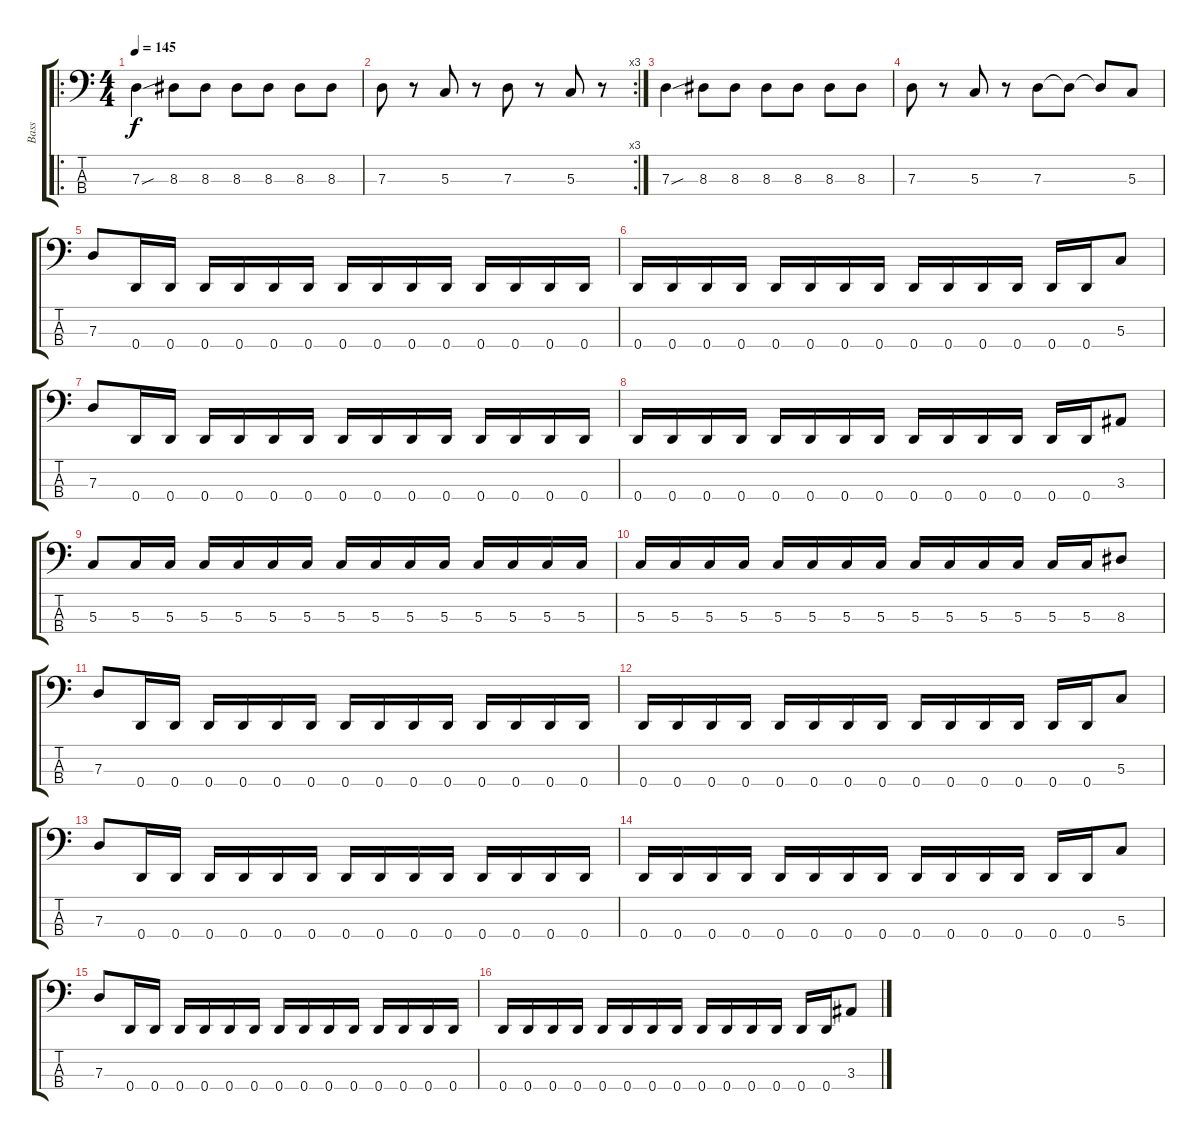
\track ("Bass" "Bass") {instrument electricbasspick}
\staff {score tabs}
\tuning (F2 C2 G1 D1) {hide}
\ro
\ts (4 4)
\tempo 145
\clef f4
\ks c
7.3{sou}.4{dy f instrument electricbasspick} 8.3.8 8.3.8 8.3.8 8.3.8 8.3.8 8.3.8 |
\rc 3
7.3.8 r.8 5.3.8 r.8 7.3.8 r.8 5.3.8 r.8 |
7.3{sou}.4 8.3.8 8.3.8 8.3.8 8.3.8 8.3.8 8.3.8 |
7.3.8 r.8 5.3.8 r.8 7.3.8 7.3{t}.8 7.3{t}.8 5.3.8 |
7.3.8 0.4.16 0.4.16 0.4.16 0.4.16 0.4.16 0.4.16 0.4.16 0.4.16 0.4.16 0.4.16 0.4.16 0.4.16 0.4.16 0.4.16 |
0.4.16 0.4.16 0.4.16 0.4.16 0.4.16 0.4.16 0.4.16 0.4.16 0.4.16 0.4.16 0.4.16 0.4.16 0.4.16 0.4.16 5.3.8 |
7.3.8 0.4.16 0.4.16 0.4.16 0.4.16 0.4.16 0.4.16 0.4.16 0.4.16 0.4.16 0.4.16 0.4.16 0.4.16 0.4.16 0.4.16 |
0.4.16 0.4.16 0.4.16 0.4.16 0.4.16 0.4.16 0.4.16 0.4.16 0.4.16 0.4.16 0.4.16 0.4.16 0.4.16 0.4.16 3.3.8 |
5.3.8 5.3.16 5.3.16 5.3.16 5.3.16 5.3.16 5.3.16 5.3.16 5.3.16 5.3.16 5.3.16 5.3.16 5.3.16 5.3.16 5.3.16 |
5.3.16 5.3.16 5.3.16 5.3.16 5.3.16 5.3.16 5.3.16 5.3.16 5.3.16 5.3.16 5.3.16 5.3.16 5.3.16 5.3.16 8.3.8 |
7.3.8 0.4.16 0.4.16 0.4.16 0.4.16 0.4.16 0.4.16 0.4.16 0.4.16 0.4.16 0.4.16 0.4.16 0.4.16 0.4.16 0.4.16 |
0.4.16 0.4.16 0.4.16 0.4.16 0.4.16 0.4.16 0.4.16 0.4.16 0.4.16 0.4.16 0.4.16 0.4.16 0.4.16 0.4.16 5.3.8 |
7.3.8 0.4.16 0.4.16 0.4.16 0.4.16 0.4.16 0.4.16 0.4.16 0.4.16 0.4.16 0.4.16 0.4.16 0.4.16 0.4.16 0.4.16 |
0.4.16 0.4.16 0.4.16 0.4.16 0.4.16 0.4.16 0.4.16 0.4.16 0.4.16 0.4.16 0.4.16 0.4.16 0.4.16 0.4.16 5.3.8 |
7.3.8 0.4.16 0.4.16 0.4.16 0.4.16 0.4.16 0.4.16 0.4.16 0.4.16 0.4.16 0.4.16 0.4.16 0.4.16 0.4.16 0.4.16 |
0.4.16 0.4.16 0.4.16 0.4.16 0.4.16 0.4.16 0.4.16 0.4.16 0.4.16 0.4.16 0.4.16 0.4.16 0.4.16 0.4.16 3.3.8
